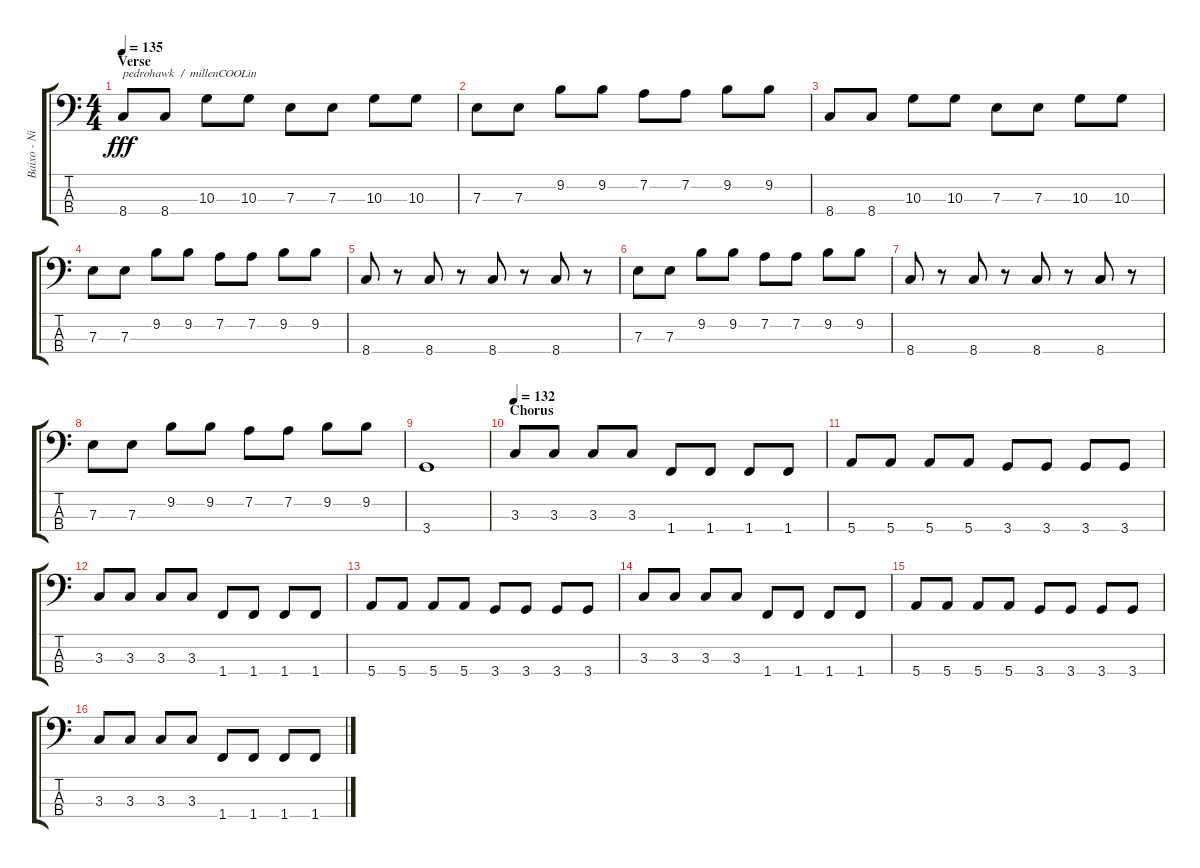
\track ("Baixo - Nikola" "Baixo - Ni") {instrument electricbasspick}
\staff {score tabs}
\tuning (G2 D2 A1 E1) {hide}
\ts (4 4)
\section ("" "Verse")
\tempo 135
\clef f4
\ks c
8.4.8{txt "pedrohawk  /  millenCOOLin" dy fff instrument electricbasspick} 8.4.8 10.3.8 10.3.8 7.3.8 7.3.8 10.3.8 10.3.8 |
7.3.8 7.3.8 9.2.8 9.2.8 7.2.8 7.2.8 9.2.8 9.2.8 |
8.4.8 8.4.8 10.3.8 10.3.8 7.3.8 7.3.8 10.3.8 10.3.8 |
7.3.8 7.3.8 9.2.8 9.2.8 7.2.8 7.2.8 9.2.8 9.2.8 |
8.4.8 r.8 8.4.8 r.8 8.4.8 r.8 8.4.8 r.8 |
7.3.8 7.3.8 9.2.8 9.2.8 7.2.8 7.2.8 9.2.8 9.2.8 |
8.4.8 r.8 8.4.8 r.8 8.4.8 r.8 8.4.8 r.8 |
7.3.8 7.3.8 9.2.8 9.2.8 7.2.8 7.2.8 9.2.8 9.2.8 |
3.4.1 |
\section ("" "Chorus")
\tempo 132
3.3.8 3.3.8 3.3.8 3.3.8 1.4.8 1.4.8 1.4.8 1.4.8 |
5.4.8 5.4.8 5.4.8 5.4.8 3.4.8 3.4.8 3.4.8 3.4.8 |
3.3.8 3.3.8 3.3.8 3.3.8 1.4.8 1.4.8 1.4.8 1.4.8 |
5.4.8 5.4.8 5.4.8 5.4.8 3.4.8 3.4.8 3.4.8 3.4.8 |
3.3.8 3.3.8 3.3.8 3.3.8 1.4.8 1.4.8 1.4.8 1.4.8 |
5.4.8 5.4.8 5.4.8 5.4.8 3.4.8 3.4.8 3.4.8 3.4.8 |
3.3.8 3.3.8 3.3.8 3.3.8 1.4.8 1.4.8 1.4.8 1.4.8
